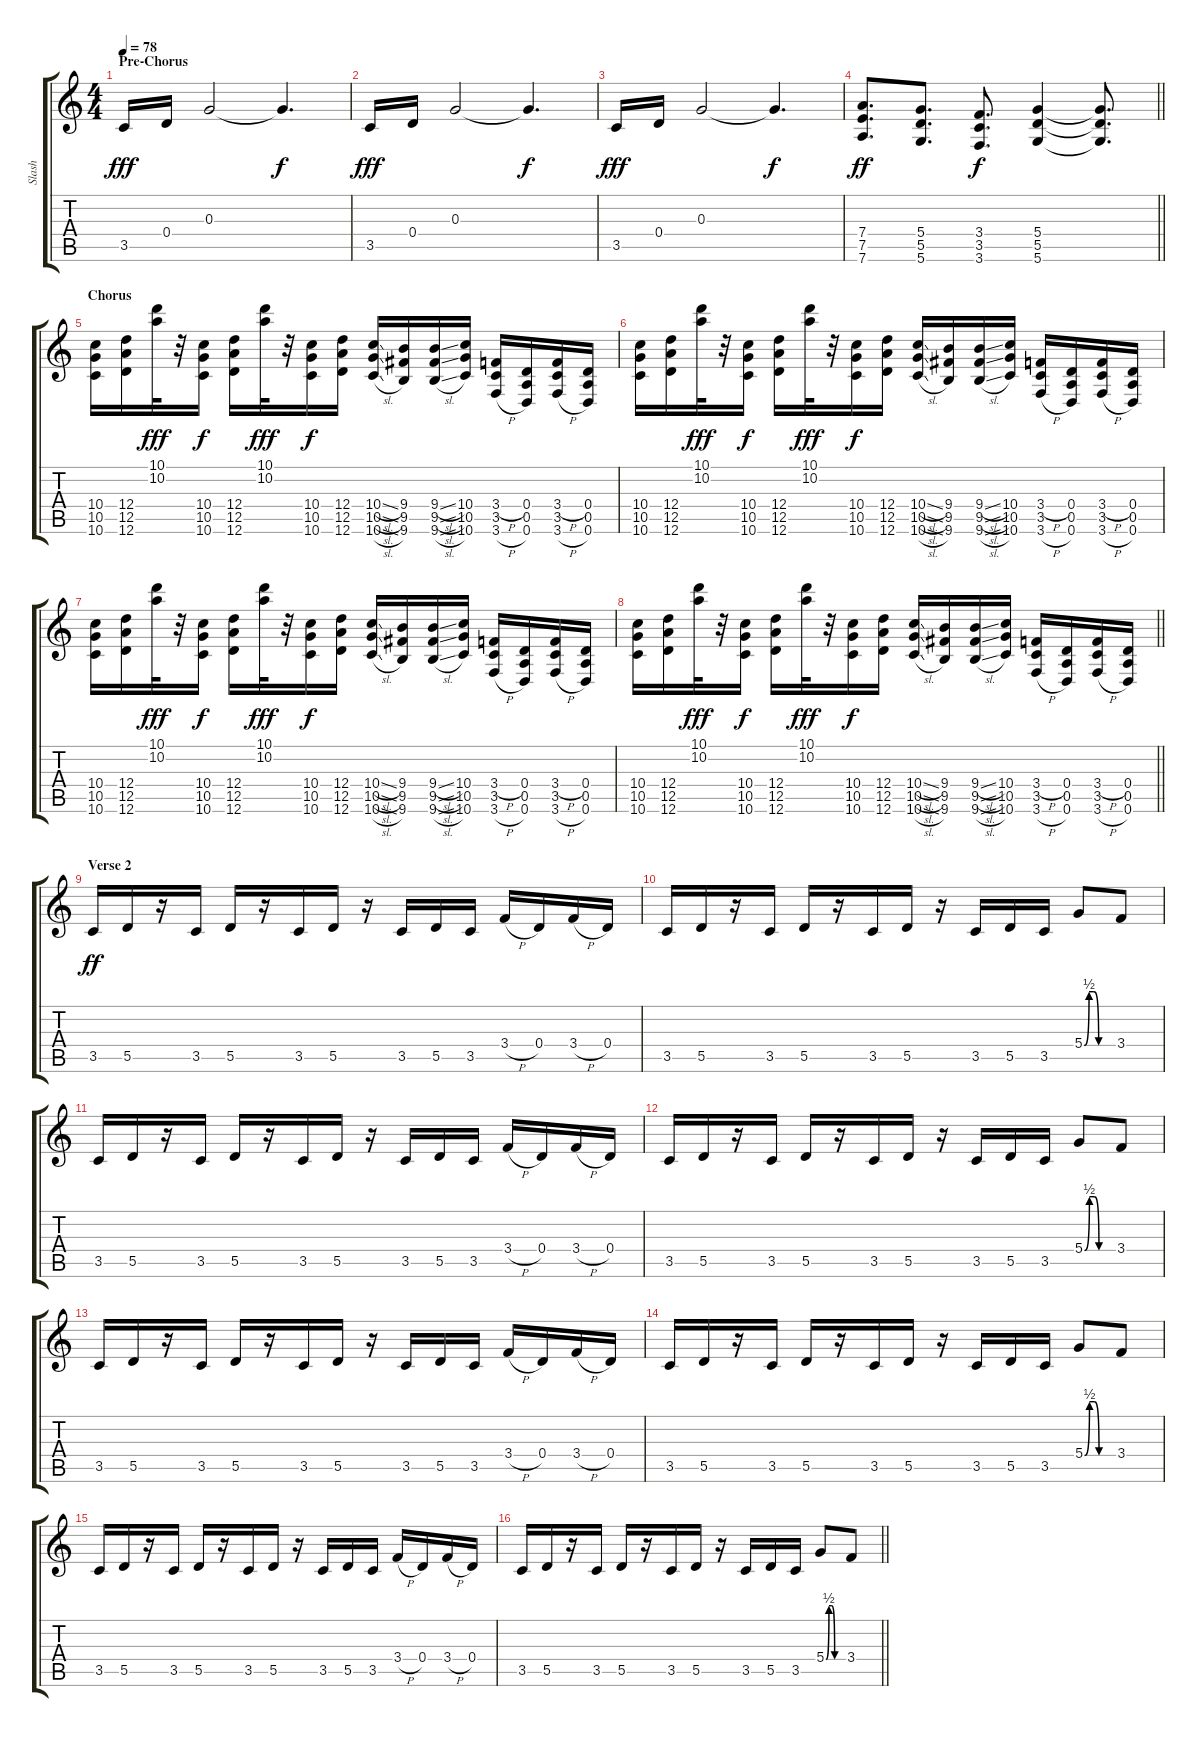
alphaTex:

\track ("Slash" "Slash") {instrument overdrivenguitar}
\staff {score tabs}
\tuning (E4 B3 G3 D3 A2 D2) {hide}
\ts (4 4)
\section ("" "Pre-Chorus")
\tempo 78
\clef g2
\ks c
3.5.16{dy fff} 0.4.16 0.3.2 0.3{t}.4{d dy f} |
3.5.16{dy fff} 0.4.16 0.3.2 0.3{t}.4{d dy f} |
3.5.16{dy fff} 0.4.16 0.3.2 0.3{t}.4{d dy f} |
\barLineRight lightlight
(7.4 7.5 7.6).8{d dy ff} (5.4 5.5 5.6).8{d} (3.4 3.5 3.6).8{d dy f} (5.4 5.5 5.6).4 (5.4{t} 5.5{t} 5.6{t}).8{d} |
\section ("" "Chorus")
(10.4 10.5 10.6).16 (12.4 12.5 12.6).16 (10.1 10.2).32{dy fff} r.32 (10.4 10.5 10.6).16{dy f} (12.4 12.5 12.6).16 (10.1 10.2).32{dy fff} r.32 (10.4 10.5 10.6).16{dy f} (12.4 12.5 12.6).16 (10.4{sl} 10.5{sl} 10.6{sl}).16 (9.4 9.5 9.6).16 (9.4{sl} 9.5{sl} 9.6{sl}).16 (10.4 10.5 10.6).16 (3.4{h} 3.5 3.6{h}).16 (0.4 0.5 0.6).16 (3.4{h} 3.5 3.6{h}).16 (0.4 0.5 0.6).16 |
(10.4 10.5 10.6).16 (12.4 12.5 12.6).16 (10.1 10.2).32{dy fff} r.32 (10.4 10.5 10.6).16{dy f} (12.4 12.5 12.6).16 (10.1 10.2).32{dy fff} r.32 (10.4 10.5 10.6).16{dy f} (12.4 12.5 12.6).16 (10.4{sl} 10.5{sl} 10.6{sl}).16 (9.4 9.5 9.6).16 (9.4{sl} 9.5{sl} 9.6{sl}).16 (10.4 10.5 10.6).16 (3.4{h} 3.5 3.6{h}).16 (0.4 0.5 0.6).16 (3.4{h} 3.5 3.6{h}).16 (0.4 0.5 0.6).16 |
(10.4 10.5 10.6).16 (12.4 12.5 12.6).16 (10.1 10.2).32{dy fff} r.32 (10.4 10.5 10.6).16{dy f} (12.4 12.5 12.6).16 (10.1 10.2).32{dy fff} r.32 (10.4 10.5 10.6).16{dy f} (12.4 12.5 12.6).16 (10.4{sl} 10.5{sl} 10.6{sl}).16 (9.4 9.5 9.6).16 (9.4{sl} 9.5{sl} 9.6{sl}).16 (10.4 10.5 10.6).16 (3.4{h} 3.5 3.6{h}).16 (0.4 0.5 0.6).16 (3.4{h} 3.5 3.6{h}).16 (0.4 0.5 0.6).16 |
\barLineRight lightlight
(10.4 10.5 10.6).16 (12.4 12.5 12.6).16 (10.1 10.2).32{dy fff} r.32 (10.4 10.5 10.6).16{dy f} (12.4 12.5 12.6).16 (10.1 10.2).32{dy fff} r.32 (10.4 10.5 10.6).16{dy f} (12.4 12.5 12.6).16 (10.4{sl} 10.5{sl} 10.6{sl}).16 (9.4 9.5 9.6).16 (9.4{sl} 9.5{sl} 9.6{sl}).16 (10.4 10.5 10.6).16 (3.4{h} 3.5 3.6{h}).16 (0.4 0.5 0.6).16 (3.4{h} 3.5 3.6{h}).16 (0.4 0.5 0.6).16 |
\section ("" "Verse 2")
3.5.16{dy ff} 5.5.16 r.16 3.5.16 5.5.16 r.16 3.5.16 5.5.16 r.16 3.5.16 5.5.16 3.5.16 3.4{h}.16 0.4.16 3.4{h}.16 0.4.16 |
3.5.16 5.5.16 r.16 3.5.16 5.5.16 r.16 3.5.16 5.5.16 r.16 3.5.16 5.5.16 3.5.16 5.4{be (custom 0 0 10 2 20 2 30 0 60 0)}.8 3.4.8 |
3.5.16 5.5.16 r.16 3.5.16 5.5.16 r.16 3.5.16 5.5.16 r.16 3.5.16 5.5.16 3.5.16 3.4{h}.16 0.4.16 3.4{h}.16 0.4.16 |
3.5.16 5.5.16 r.16 3.5.16 5.5.16 r.16 3.5.16 5.5.16 r.16 3.5.16 5.5.16 3.5.16 5.4{be (custom 0 0 10 2 20 2 30 0 60 0)}.8 3.4.8 |
3.5.16 5.5.16 r.16 3.5.16 5.5.16 r.16 3.5.16 5.5.16 r.16 3.5.16 5.5.16 3.5.16 3.4{h}.16 0.4.16 3.4{h}.16 0.4.16 |
3.5.16 5.5.16 r.16 3.5.16 5.5.16 r.16 3.5.16 5.5.16 r.16 3.5.16 5.5.16 3.5.16 5.4{be (custom 0 0 10 2 20 2 30 0 60 0)}.8 3.4.8 |
3.5.16 5.5.16 r.16 3.5.16 5.5.16 r.16 3.5.16 5.5.16 r.16 3.5.16 5.5.16 3.5.16 3.4{h}.16 0.4.16 3.4{h}.16 0.4.16 |
\barLineRight lightlight
3.5.16 5.5.16 r.16 3.5.16 5.5.16 r.16 3.5.16 5.5.16 r.16 3.5.16 5.5.16 3.5.16 5.4{be (custom 0 0 10 2 20 2 30 0 60 0)}.8 3.4.8
